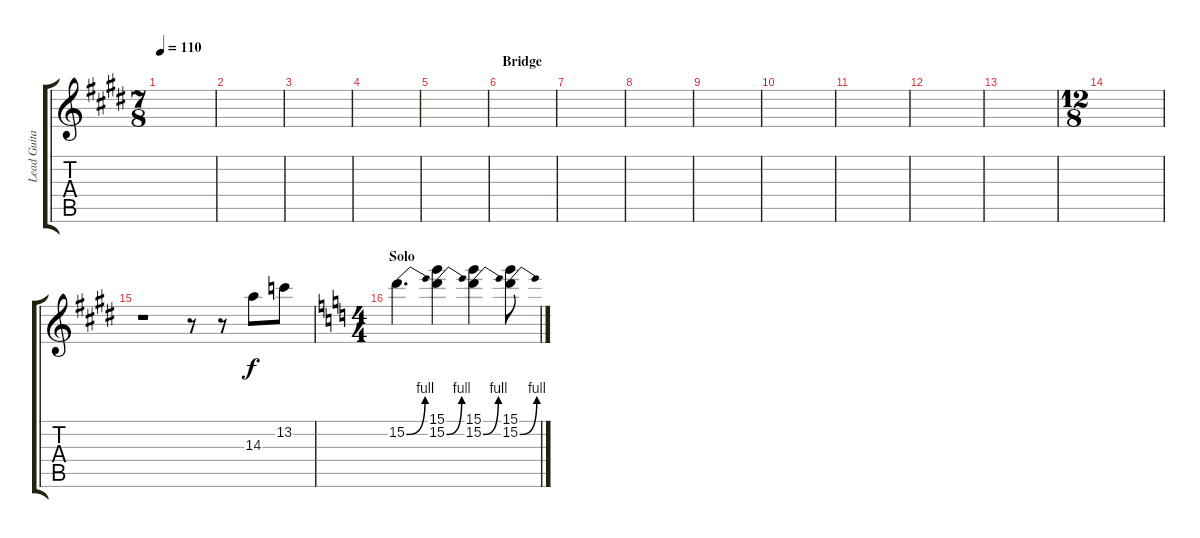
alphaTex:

\track ("Lead Guitar Michael Keene 1" "Lead Guita") {instrument distortionguitar}
\staff {score tabs}
\tuning (E4 B3 G3 D3 A2 E2) {hide}
\ts (7 8)
\tempo 110
\clef g2
\ks c#minor
|
|
|
|
|
\section ("" "Bridge")
|
|
|
|
|
|
|
|
\ts (12 8)
|
r.1 r.8 r.8 14.3.8 13.2.8 |
\ts (4 4)
\section ("" "Solo")
\ks c
15.2{be (bend 0 0 60 4)}.4{d} (15.1 15.2{be (bend 0 0 60 4)}).4 (15.1 15.2{be (bend 0 0 60 4)}).4 (15.1 15.2{be (bend 0 0 60 4)}).8
